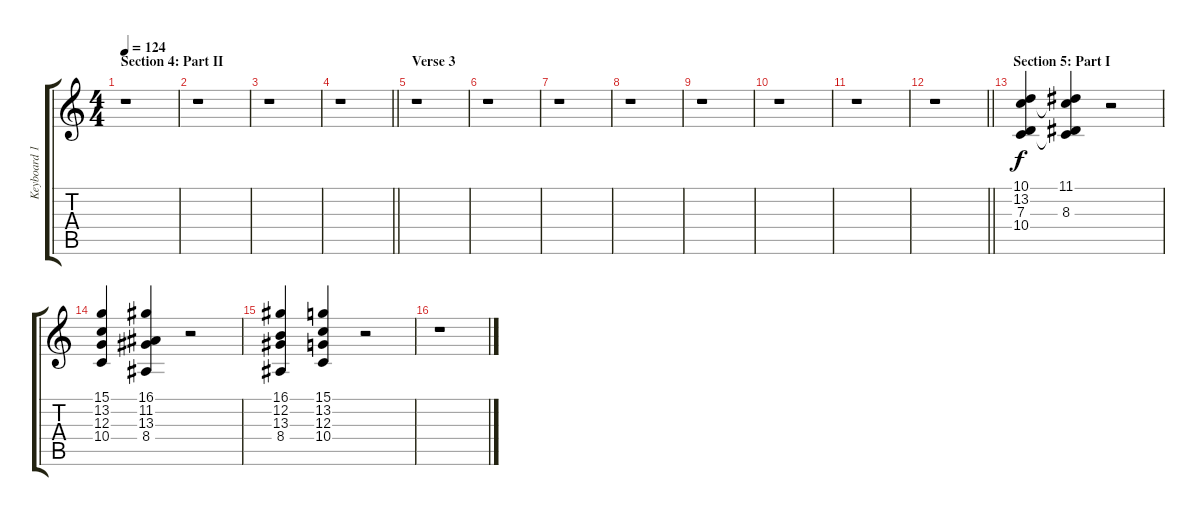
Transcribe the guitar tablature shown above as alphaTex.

\track ("Keyboard 1" "Keyboard 1") {instrument choiraahs}
\staff {score tabs}
\tuning (E4 B3 G3 D3 A2 E2) {hide}
\ts (4 4)
\section ("" "Section 4: Part II")
\tempo 124
\clef g2
\ks c
r.1{dy f} |
r.1 |
r.1 |
\barLineRight lightlight
r.1 |
\section ("" "Verse 3")
r.1 |
r.1 |
r.1 |
r.1 |
r.1 |
r.1 |
r.1 |
\barLineRight lightlight
r.1 |
\section ("" "Section 5: Part I")
(10.1 13.2 7.3 10.4).4 (11.1 13.2{t} 8.3 10.4{t}).4 r.2 |
(15.1 13.2 12.3 10.4).4 (16.1 11.2 13.3 8.4).4 r.2 |
(16.1 12.2 13.3 8.4).4 (15.1 13.2 12.3 10.4).4 r.2 |
r.1
